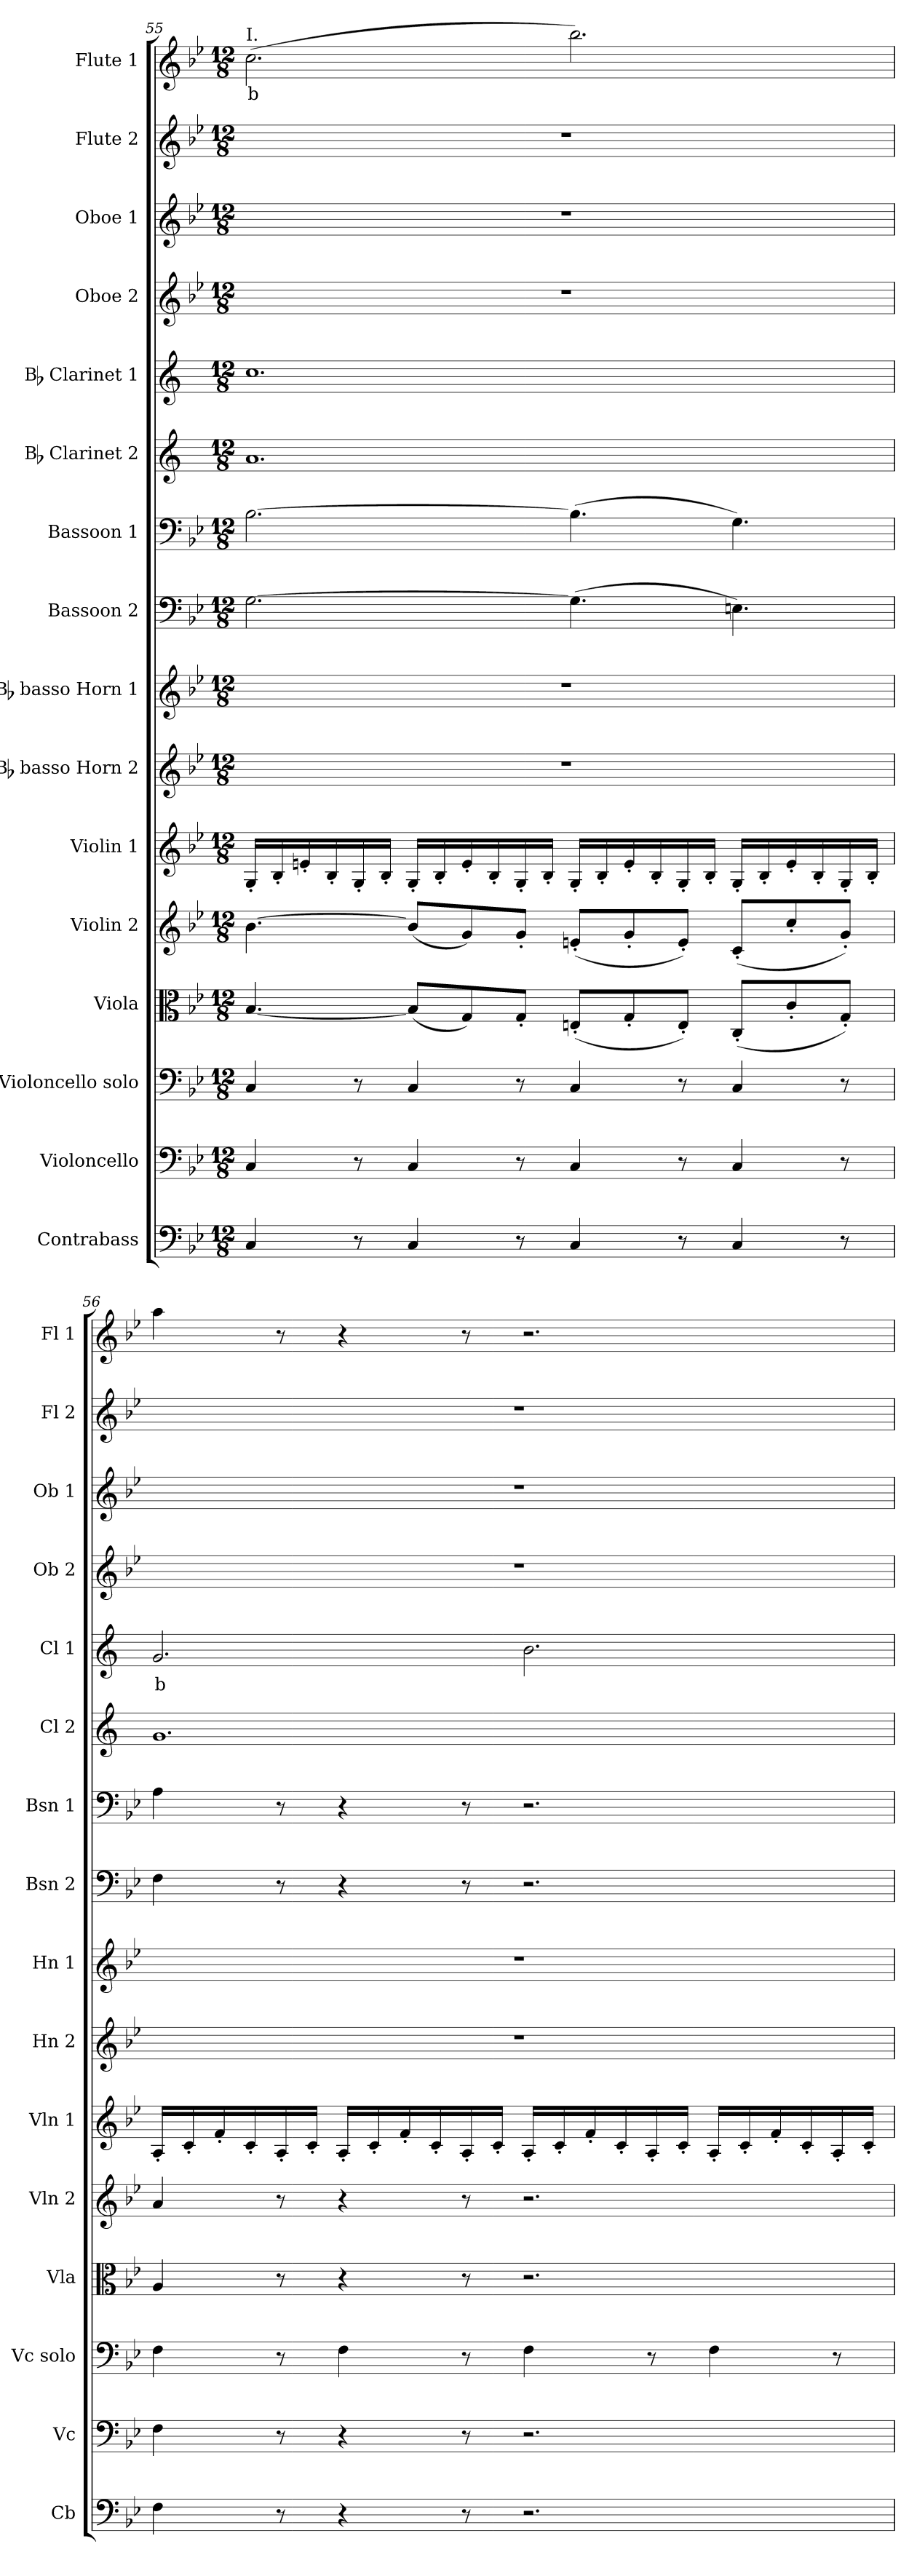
**kern	**kern	**kern	**kern	**kern	**kern	**kern	**kern	**kern	**kern	**kern	**kern	**text	**kern	**kern	**kern	**kern	**text
*part16	*part15	*part14	*part13	*part12	*part11	*part10	*part9	*part8	*part7	*part6	*part5	*part5	*part4	*part3	*part2	*part1	*part1
*staff16	*staff15	*staff14	*staff13	*staff12	*staff11	*staff10	*staff9	*staff8	*staff7	*staff6	*staff5	*staff5	*staff4	*staff3	*staff2	*staff1	*staff1
*I"Contrabass	*I"Violoncello	*I"Violoncello solo	*I"Viola	*I"Violin 2	*I"Violin 1	*I"Bb basso Horn 2	*I"Bb basso Horn 1	*I"Bassoon 2	*I"Bassoon 1	*I"Bb Clarinet 2	*I"Bb Clarinet 1	*	*I"Oboe 2	*I"Oboe 1	*I"Flute 2	*I"Flute 1	*
*I'Cb	*I'Vc	*I'Vc solo	*I'Vla	*I'Vln 2	*I'Vln 1	*I'Hn 2	*I'Hn 1	*I'Bsn 2	*I'Bsn 1	*I'Cl 2	*I'Cl 1	*	*I'Ob 2	*I'Ob 1	*I'Fl 2	*I'Fl 1	*
*clefF4	*clefF4	*clefF4	*clefC3	*clefG2	*clefG2	*clefG2	*clefG2	*clefF4	*clefF4	*clefG2	*clefG2	*	*clefG2	*clefG2	*clefG2	*clefG2	*
*ITrd7c12	*	*	*	*	*	*ITrd8c14	*ITrd8c14	*	*	*ITrd1c2	*ITrd1c2	*	*	*	*	*	*
*k[b-e-]	*k[b-e-]	*k[b-e-]	*k[b-e-]	*k[b-e-]	*k[b-e-]	*k[b-e-]	*k[b-e-]	*k[b-e-]	*k[b-e-]	*k[b-e-]	*k[b-e-]	*	*k[b-e-]	*k[b-e-]	*k[b-e-]	*k[b-e-]	*
*M12/8	*M12/8	*M12/8	*M12/8	*M12/8	*M12/8	*M12/8	*M12/8	*M12/8	*M12/8	*M12/8	*M12/8	*	*M12/8	*M12/8	*M12/8	*M12/8	*
=55	=55	=55	=55	=55	=55	=55	=55	=55	=55	=55	=55	=55	=55	=55	=55	=55	=55
!	!	!	!	!	!	!	!	!	!	!	!	!	!	!	!	!LO:TX:a:t=I.	!
!	!	!	!	!	!	!	!	!	!	!	!	!	!	!	!	!	!LO:LY:b:color=#FF0000
4CC/	4C/	4C/	[4.B-/	[4.b-\	16G'/LL	1.r	1.r	[2.G\	[2.B-\	1.g	1.b-	.	1.r	1.r	1.r	(2.cc\	b
.	.	.	.	.	16B-'/	.	.	.	.	.	.	.	.	.	.	.	.
.	.	.	.	.	16en'/	.	.	.	.	.	.	.	.	.	.	.	.
.	.	.	.	.	16B-'/	.	.	.	.	.	.	.	.	.	.	.	.
8r	8r	8r	.	.	16G'/	.	.	.	.	.	.	.	.	.	.	.	.
.	.	.	.	.	16B-'/JJ	.	.	.	.	.	.	.	.	.	.	.	.
4CC/	4C/	4C/	(8B-/L]	(8b-/L]	16G'/LL	.	.	.	.	.	.	.	.	.	.	.	.
.	.	.	.	.	16B-'/	.	.	.	.	.	.	.	.	.	.	.	.
.	.	.	8G/)	8g/)	16e'/	.	.	.	.	.	.	.	.	.	.	.	.
.	.	.	.	.	16B-'/	.	.	.	.	.	.	.	.	.	.	.	.
8r	8r	8r	8G'/J	8g'/J	16G'/	.	.	.	.	.	.	.	.	.	.	.	.
.	.	.	.	.	16B-'/JJ	.	.	.	.	.	.	.	.	.	.	.	.
4CC/	4C/	4C/	(8En'/L	(8en'/L	16G'/LL	.	.	(4.G\]	(4.B-\]	.	.	.	.	.	.	2.bb-\)	.
.	.	.	.	.	16B-'/	.	.	.	.	.	.	.	.	.	.	.	.
.	.	.	8G'/	8g'/	16e'/	.	.	.	.	.	.	.	.	.	.	.	.
.	.	.	.	.	16B-'/	.	.	.	.	.	.	.	.	.	.	.	.
8r	8r	8r	8E'/J)	8e'/J)	16G'/	.	.	.	.	.	.	.	.	.	.	.	.
.	.	.	.	.	16B-'/JJ	.	.	.	.	.	.	.	.	.	.	.	.
4CC/	4C/	4C/	(8C'/L	(8c'/L	16G'/LL	.	.	4.En\)	4.G\)	.	.	.	.	.	.	.	.
.	.	.	.	.	16B-'/	.	.	.	.	.	.	.	.	.	.	.	.
.	.	.	8c'/	8cc'/	16e'/	.	.	.	.	.	.	.	.	.	.	.	.
.	.	.	.	.	16B-'/	.	.	.	.	.	.	.	.	.	.	.	.
8r	8r	8r	8G'/J)	8g'/J)	16G'/	.	.	.	.	.	.	.	.	.	.	.	.
.	.	.	.	.	16B-'/JJ	.	.	.	.	.	.	.	.	.	.	.	.
!!LO:PB:g=z
=56	=56	=56	=56	=56	=56	=56	=56	=56	=56	=56	=56	=56	=56	=56	=56	=56	=56
!	!	!	!	!	!	!	!	!	!	!	!	!LO:LY:b:color=#FF0000	!	!	!	!	!
4FF\	4F\	4F\	4A/	4a/	16A'/LL	1.r	1.r	4F\	4A\	1.f	2.f/	b	1.r	1.r	1.r	4aa\	.
.	.	.	.	.	16c'/	.	.	.	.	.	.	.	.	.	.	.	.
.	.	.	.	.	16f'/	.	.	.	.	.	.	.	.	.	.	.	.
.	.	.	.	.	16c'/	.	.	.	.	.	.	.	.	.	.	.	.
8r	8r	8r	8r	8r	16A'/	.	.	8r	8r	.	.	.	.	.	.	8r	.
.	.	.	.	.	16c'/JJ	.	.	.	.	.	.	.	.	.	.	.	.
4r	4r	4F\	4r	4r	16A'/LL	.	.	4r	4r	.	.	.	.	.	.	4r	.
.	.	.	.	.	16c'/	.	.	.	.	.	.	.	.	.	.	.	.
.	.	.	.	.	16f'/	.	.	.	.	.	.	.	.	.	.	.	.
.	.	.	.	.	16c'/	.	.	.	.	.	.	.	.	.	.	.	.
8r	8r	8r	8r	8r	16A'/	.	.	8r	8r	.	.	.	.	.	.	8r	.
.	.	.	.	.	16c'/JJ	.	.	.	.	.	.	.	.	.	.	.	.
2.r	2.r	4F\	2.r	2.r	16A'/LL	.	.	2.r	2.r	.	2.a\	.	.	.	.	2.r	.
.	.	.	.	.	16c'/	.	.	.	.	.	.	.	.	.	.	.	.
.	.	.	.	.	16f'/	.	.	.	.	.	.	.	.	.	.	.	.
.	.	.	.	.	16c'/	.	.	.	.	.	.	.	.	.	.	.	.
.	.	8r	.	.	16A'/	.	.	.	.	.	.	.	.	.	.	.	.
.	.	.	.	.	16c'/JJ	.	.	.	.	.	.	.	.	.	.	.	.
.	.	4F\	.	.	16A'/LL	.	.	.	.	.	.	.	.	.	.	.	.
.	.	.	.	.	16c'/	.	.	.	.	.	.	.	.	.	.	.	.
.	.	.	.	.	16f'/	.	.	.	.	.	.	.	.	.	.	.	.
.	.	.	.	.	16c'/	.	.	.	.	.	.	.	.	.	.	.	.
.	.	8r	.	.	16A'/	.	.	.	.	.	.	.	.	.	.	.	.
.	.	.	.	.	16c'/JJ	.	.	.	.	.	.	.	.	.	.	.	.
=	=	=	=	=	=	=	=	=	=	=	=	=	=	=	=	=	=
*-	*-	*-	*-	*-	*-	*-	*-	*-	*-	*-	*-	*-	*-	*-	*-	*-	*-
